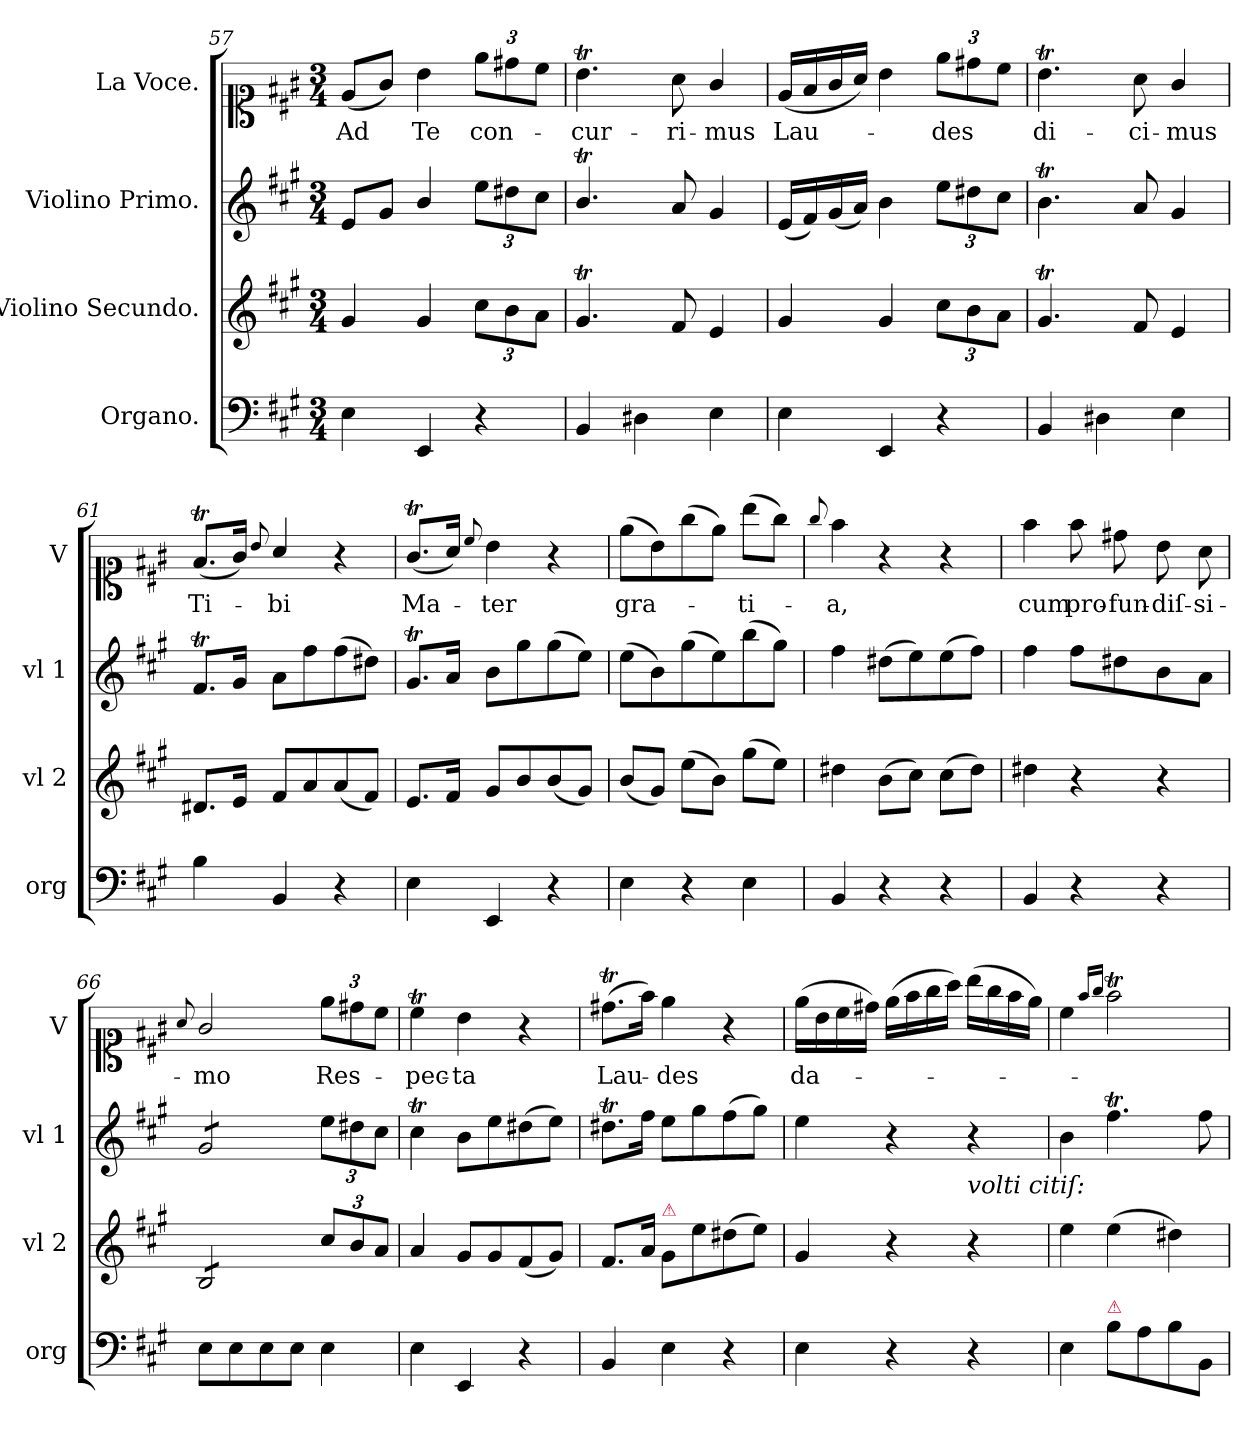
**kern	**dynam	**kern	**dynam	**kern	**dynam	**kern	**text
*part4	*part4	*part3	*part3	*part2	*part2	*part1	*part1
*staff4	*staff4	*staff3	*staff3	*staff2	*staff2	*staff1	*staff1
*I"Organo.	*	*I"Violino Secundo.	*	*I"Violino Primo.	*	*I"La Voce.	*
*I'org	*	*I'vl 2	*	*I'vl 1	*	*I'V	*
*clefF4	*	*clefG2	*	*clefG2	*	*clefC1	*
*k[f#c#g#]	*	*k[f#c#g#]	*	*k[f#c#g#]	*	*k[f#c#g#]	*
*A:	*	*A:	*	*A:	*	*A:	*
*M3/4	*	*M3/4	*	*M3/4	*	*M3/4	*
=57	=57	=57	=57	=57	=57	=57	=57
!	!LO:DY:a	!	!LO:DY:a	!	!LO:DY:a	!	!
4E\	piano.	4g#/	Piano.	8e/L	Piano	(8e/L	Ad
.	.	.	.	8g#/J	.	8g#/J)	.
4EE/	.	4g#/	.	4b/	.	4b\	Te
*	*	*	*	*	*	*Xbrackettup	*
4r	.	12cc#\L	.	12ee\L	.	12ee\L	con-
.	.	12b\	.	12dd#X\	.	12dd#X\	.
.	.	12a\J	.	12cc#\J	.	12cc#\J	.
=58	=58	=58	=58	=58	=58	=58	=58
4BB/	.	4.g#t/	.	4.bT/	.	4.bT\	-cur-
4D#X\	.	.	.	.	.	.	.
.	.	8f#/	.	8a/	.	8a\	-ri-
4E\	.	4e/	.	4g#/	.	4g#/	-mus
=59	=59	=59	=59	=59	=59	=59	=59
4E\	.	4g#/	.	(16e/LL	.	(16e/LL	Lau-
.	.	.	.	16f#/)	.	16f#/	.
.	.	.	.	(16g#/	.	16g#/	.
.	.	.	.	16a/JJ)	.	16a/JJ)	.
4EE/	.	4g#/	.	4b\	.	4b\	.
4r	.	12cc#\L	.	12ee\L	.	12ee\L	-des
.	.	12b\	.	12dd#X\	.	12dd#X\	.
.	.	12a\J	.	12cc#\J	.	12cc#\J	.
=60	=60	=60	=60	=60	=60	=60	=60
4BB/	.	4.g#t/	.	4.bT\	.	4.bT\	di-
4D#X\	.	.	.	.	.	.	.
.	.	8f#/	.	8a/	.	8a\	-ci-
4E\	.	4e/	.	4g#/	.	4g#/	-mus
=61	=61	=61	=61	=61	=61	=61	=61
4B\	.	8.d#X/L	.	8.f#T/L	.	(8.f#T/L	Ti-
.	.	16e/Jk	.	16g#/Jk	.	16g#/Jk)	.
.	.	.	.	.	.	8qqb/	.
4BB/	.	8f#/L	.	8a\L	.	4a/	-bi
.	.	8a/	.	8ff#\	.	.	.
4r	.	(8a/	.	(8ff#\	.	4r	.
.	.	8f#/J)	.	8dd#X\J)	.	.	.
=62	=62	=62	=62	=62	=62	=62	=62
4E\	.	8.e/L	.	8.g#t/L	.	(8.g#t/L	Ma-
.	.	16f#/Jk	.	16a/Jk	.	16a/Jk)	.
.	.	.	.	.	.	8qqcc#/	.
4EE/	.	8g#/L	.	8b\L	.	4b\	-ter
.	.	8b/	.	8gg#\	.	.	.
4r	.	(8b/	.	(8gg#\	.	4r	.
.	.	8g#/J)	.	8ee\J)	.	.	.
=63	=63	=63	=63	=63	=63	=63	=63
4E\	.	(8b/L	.	(8ee\L	.	(8ee\L	gra-
.	.	8g#/J)	.	8b\)	.	8b\)	.
4r	.	(8ee\L	.	(8gg#\	.	(8gg#\	.
.	.	8b\J)	.	8ee\)	.	8ee\J)	.
4E\	.	(8gg#\L	.	(8bb\	.	(8bb\L	-ti-
.	.	8ee\J)	.	8gg#\J)	.	8gg#\J)	.
=64	=64	=64	=64	=64	=64	=64	=64
.	.	.	.	.	.	8qqgg#/	.
4BB/	.	4dd#X\	.	4ff#\	.	4ff#\	-a,
!	!	!	!	!	!LO:DY:a	!	!
4r	.	(8b\L	.	(8dd#X\L	f&colon;	4r	.
.	.	8cc#\J)	.	8ee\)	.	.	.
4r	.	(8cc#\L	.	(8ee\	.	4r	.
.	.	8dd#\J)	.	8ff#\J)	.	.	.
=65	=65	=65	=65	=65	=65	=65	=65
!	!	!	!	!	!LO:DY:a	!	!
4BB/	.	4dd#X\	.	4ff#\	p&colon;	4ff#\	cum
4r	.	4r	.	8ff#\L	.	8ff#\	pro-
.	.	.	.	8dd#X\	.	8dd#X\	-fun-
4r	.	4r	.	8b\	.	8b\	-diſ-
.	.	.	.	8a\J	.	8a\	-si-
=66	=66	=66	=66	=66	=66	=66	=66
.	.	.	.	.	.	8qqa/	.
*	*	*tremolo	*	*	*	*	*
*	*	*	*	*tremolo	*	*	*
8E\L	.	8B/L	.	8g#/L	.	2g#/	-mo
8E\	.	8B/	.	8g#/	.	.	.
8E\	.	8B/	.	8g#/	.	.	.
8E\J	.	8B/J	.	8g#/J	.	.	.
*	*	*	*	*Xtremolo	*	*	*
*	*	*Xtremolo	*	*	*	*	*
4E\	.	12cc#/L	.	12ee\L	.	12ee\L	Res-
.	.	12b/	.	12dd#X\	.	12dd#X\	.
.	.	12a/J	.	12cc#\J	.	12cc#\J	.
=67	=67	=67	=67	=67	=67	=67	=67
4E\	.	4a/	.	4cc#t\	.	4cc#t\	-pec-
4EE/	.	8g#/L	.	8b\L	.	4b\	-ta
.	.	8g#/	.	8ee\	.	.	.
4r	.	(8f#/	.	(8dd#X\	.	4r	.
.	.	8g#/J)	.	8ee\J)	.	.	.
=68	=68	=68	=68	=68	=68	=68	=68
4BB/	.	8.f#/L	.	8.dd#Xt\L	.	(8.dd#Xt\L	Lau-
.	.	16a/Jk	.	16ff#\Jk	.	16ff#\Jk)	.
!	!	!LO:TX:a:color=crimson:t=⚠	!	!	!	!	!
4E\	.	8g#/L	.	8ee\L	.	4ee\	-des
.	.	8ee\	.	8gg#\	.	.	.
4r	.	(8dd#X\	.	(8ff#\	.	4r	.
.	.	8ee\J)	.	8gg#\J)	.	.	.
=69	=69	=69	=69	=69	=69	=69	=69
4E\	.	4g#/	.	4ee\	.	(16ee\LL	da-
.	.	.	.	.	.	16b\	.
.	.	.	.	.	.	16cc#\	.
.	.	.	.	.	.	16dd#X\JJ)	.
4r	.	4r	.	4r	.	(16ee\LL	.
.	.	.	.	.	.	16ff#\	.
.	.	.	.	.	.	16gg#\	.
.	.	.	.	.	.	16aa\JJ)	.
!	!	!	!	!LO:TX:b:i:t=volti citiſ&colon;	!	!	!
4r	.	4r	.	4r	.	(16bb\LL	.
.	.	.	.	.	.	16gg#\	.
.	.	.	.	.	.	16ff#\	.
.	.	.	.	.	.	16ee\JJ)	.
=70	=70	=70	=70	=70	=70	=70	=70
4E\	.	4ee\	.	4b\	.	4cc#\	.
.	.	.	.	.	.	16qqff#/LL	.
.	.	.	.	.	.	16qqgg#/JJ	.
!LO:TX:a:color=crimson:t=⚠	!	!	!	!	!	!	!
8B\L	.	(4ee\	.	4.ff#T\	.	2ff#T\	.
8A\	.	.	.	.	.	.	.
8B\	.	4dd#X\)	.	.	.	.	.
8BB/J	.	.	.	8ff#\	.	.	.
=	=	=	=	=	=	=	=
*-	*-	*-	*-	*-	*-	*-	*-
